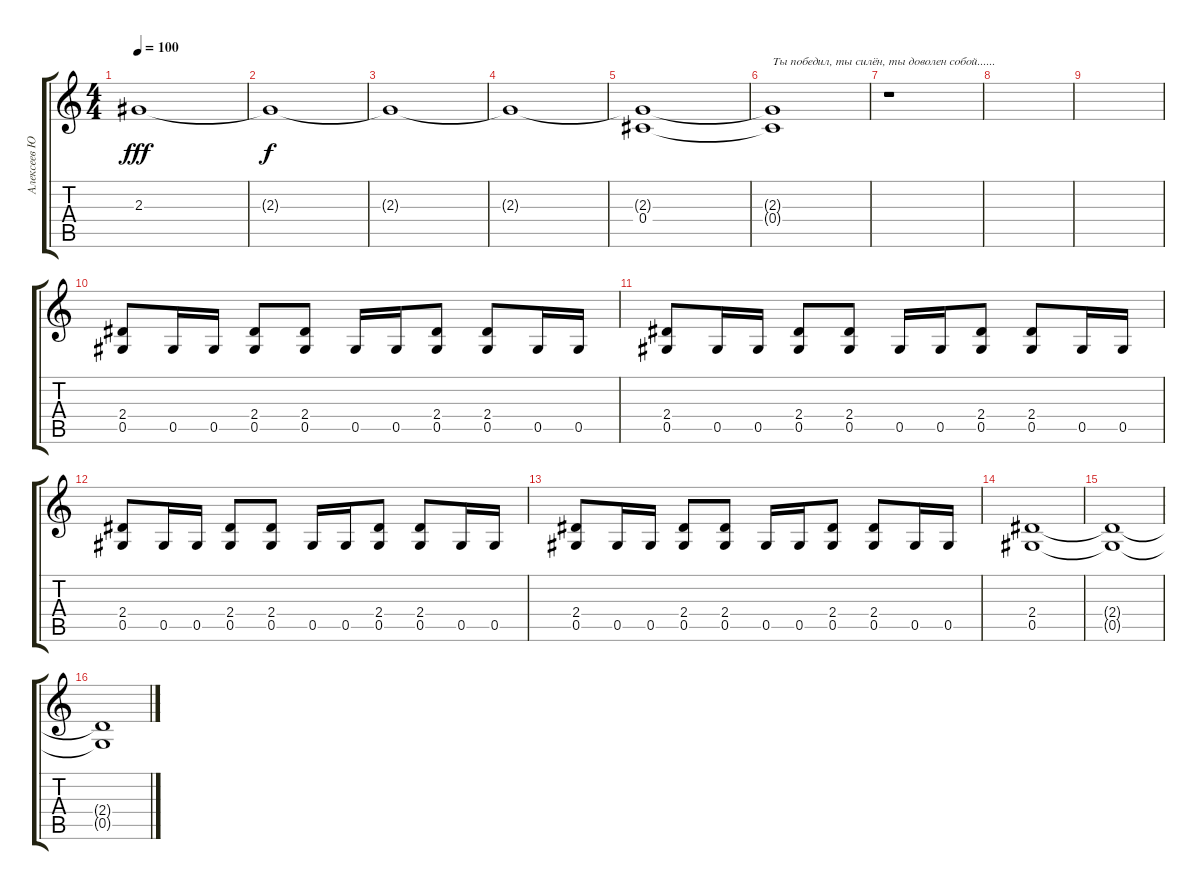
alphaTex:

\track ("Алексеев Юрий" "Алексеев Ю") {instrument distortionguitar}
\staff {score tabs}
\tuning (Eb4 Bb3 Gb3 Db3 Ab2 Eb2) {hide}
\ts (4 4)
\tempo 100
\clef g2
\ks c
2.3.1{dy fff} |
2.3{t}.1{dy f} |
2.3{t}.1 |
2.3{t}.1 |
(2.3{t} 0.4).1{volume 0} |
(2.3{t} 0.4{t}).1{txt "Ты победил, ты силён, ты доволен собой......"} |
r.1 |
|
|
(2.4 0.5).8{volume 9} 0.5.16 0.5.16 (2.4 0.5).8 (2.4 0.5).8 0.5.16 0.5.16 (2.4 0.5).8 (2.4 0.5).8 0.5.16 0.5.16 |
(2.4 0.5).8 0.5.16 0.5.16 (2.4 0.5).8 (2.4 0.5).8 0.5.16 0.5.16 (2.4 0.5).8 (2.4 0.5).8 0.5.16 0.5.16 |
(2.4 0.5).8 0.5.16 0.5.16 (2.4 0.5).8 (2.4 0.5).8 0.5.16 0.5.16 (2.4 0.5).8 (2.4 0.5).8 0.5.16 0.5.16 |
(2.4 0.5).8 0.5.16 0.5.16 (2.4 0.5).8 (2.4 0.5).8 0.5.16 0.5.16 (2.4 0.5).8 (2.4 0.5).8 0.5.16 0.5.16 |
(2.4 0.5).1 |
(2.4{t} 0.5{t}).1 |
(2.4{t} 0.5{t}).1
